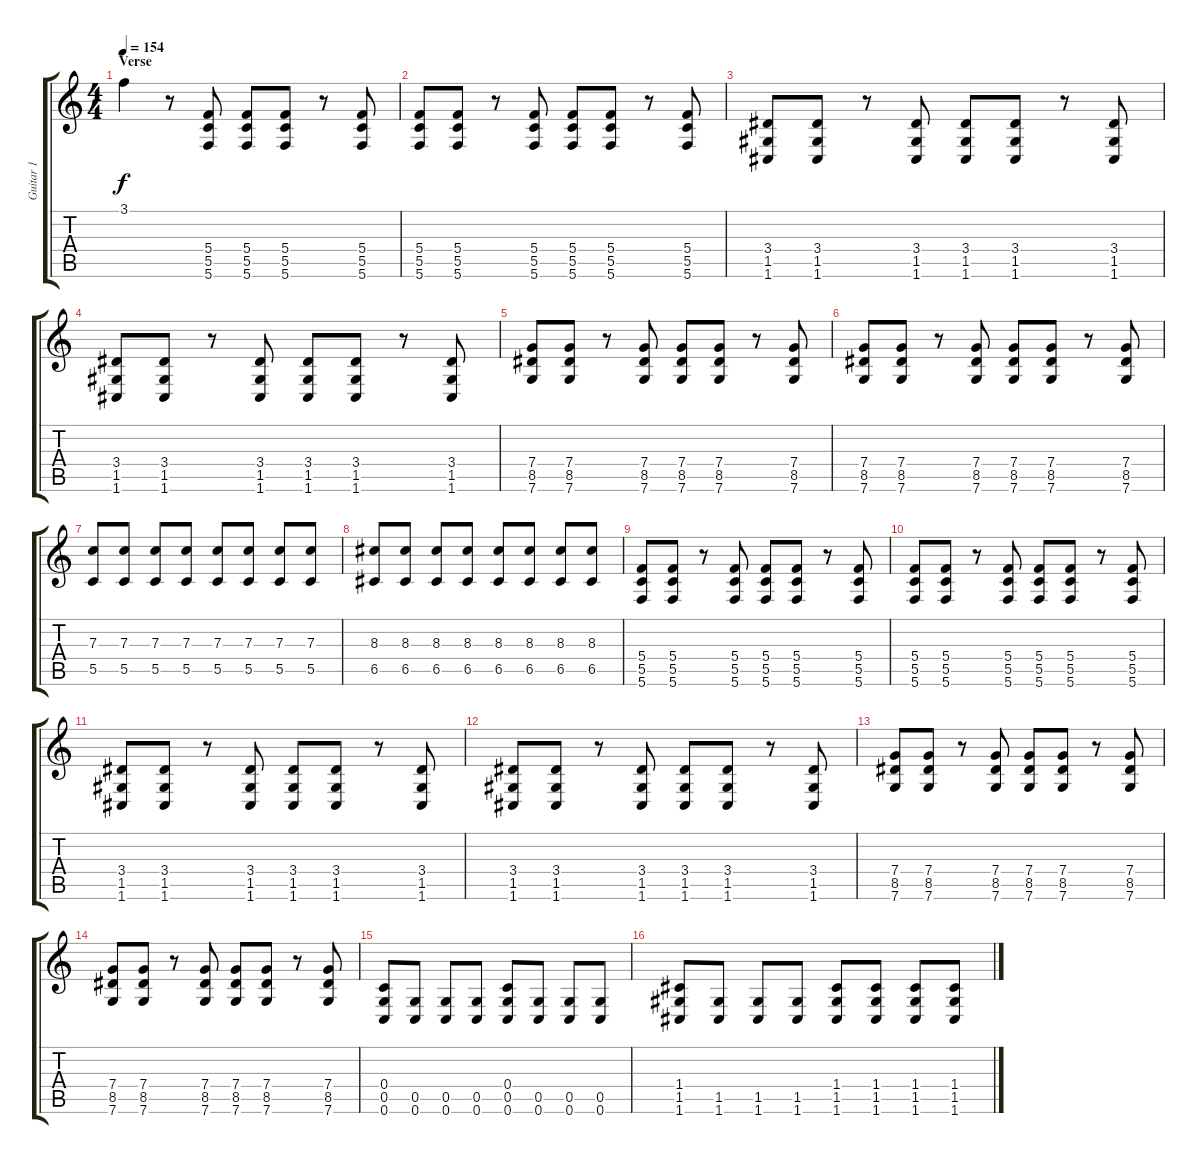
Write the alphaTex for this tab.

\track ("Guitar 1" "Guitar 1") {instrument overdrivenguitar}
\staff {score tabs}
\tuning (D4 A3 F3 C3 G2 C2) {hide}
\ts (4 4)
\section ("" "Verse")
\tempo 154
\clef g2
\ks c
3.1{t}.4{dy f} r.8 (5.4 5.5 5.6).8 (5.4 5.5 5.6).8 (5.4 5.5 5.6).8 r.8 (5.4 5.5 5.6).8 |
(5.4 5.5 5.6).8 (5.4 5.5 5.6).8 r.8 (5.4 5.5 5.6).8 (5.4 5.5 5.6).8 (5.4 5.5 5.6).8 r.8 (5.4 5.5 5.6).8 |
(3.4 1.5 1.6).8 (3.4 1.5 1.6).8 r.8 (3.4 1.5 1.6).8 (3.4 1.5 1.6).8 (3.4 1.5 1.6).8 r.8 (3.4 1.5 1.6).8 |
(3.4 1.5 1.6).8 (3.4 1.5 1.6).8 r.8 (3.4 1.5 1.6).8 (3.4 1.5 1.6).8 (3.4 1.5 1.6).8 r.8 (3.4 1.5 1.6).8 |
(7.4 8.5 7.6).8 (7.4 8.5 7.6).8 r.8 (7.4 8.5 7.6).8 (7.4 8.5 7.6).8 (7.4 8.5 7.6).8 r.8 (7.4 8.5 7.6).8 |
(7.4 8.5 7.6).8 (7.4 8.5 7.6).8 r.8 (7.4 8.5 7.6).8 (7.4 8.5 7.6).8 (7.4 8.5 7.6).8 r.8 (7.4 8.5 7.6).8 |
(7.3 5.5).8 (7.3 5.5).8 (7.3 5.5).8 (7.3 5.5).8 (7.3 5.5).8 (7.3 5.5).8 (7.3 5.5).8 (7.3 5.5).8 |
(8.3 6.5).8 (8.3 6.5).8 (8.3 6.5).8 (8.3 6.5).8 (8.3 6.5).8 (8.3 6.5).8 (8.3 6.5).8 (8.3 6.5).8 |
(5.4 5.5 5.6).8 (5.4 5.5 5.6).8 r.8 (5.4 5.5 5.6).8 (5.4 5.5 5.6).8 (5.4 5.5 5.6).8 r.8 (5.4 5.5 5.6).8 |
(5.4 5.5 5.6).8 (5.4 5.5 5.6).8 r.8 (5.4 5.5 5.6).8 (5.4 5.5 5.6).8 (5.4 5.5 5.6).8 r.8 (5.4 5.5 5.6).8 |
(3.4 1.5 1.6).8 (3.4 1.5 1.6).8 r.8 (3.4 1.5 1.6).8 (3.4 1.5 1.6).8 (3.4 1.5 1.6).8 r.8 (3.4 1.5 1.6).8 |
(3.4 1.5 1.6).8 (3.4 1.5 1.6).8 r.8 (3.4 1.5 1.6).8 (3.4 1.5 1.6).8 (3.4 1.5 1.6).8 r.8 (3.4 1.5 1.6).8 |
(7.4 8.5 7.6).8 (7.4 8.5 7.6).8 r.8 (7.4 8.5 7.6).8 (7.4 8.5 7.6).8 (7.4 8.5 7.6).8 r.8 (7.4 8.5 7.6).8 |
(7.4 8.5 7.6).8 (7.4 8.5 7.6).8 r.8 (7.4 8.5 7.6).8 (7.4 8.5 7.6).8 (7.4 8.5 7.6).8 r.8 (7.4 8.5 7.6).8 |
(0.4 0.5 0.6).8 (0.5 0.6).8 (0.5 0.6).8 (0.5 0.6).8 (0.4 0.5 0.6).8 (0.5 0.6).8 (0.5 0.6).8 (0.5 0.6).8 |
(1.4 1.5 1.6).8 (1.5 1.6).8 (1.5 1.6).8 (1.5 1.6).8 (1.4 1.5 1.6).8 (1.4 1.5 1.6).8 (1.4 1.5 1.6).8 (1.4 1.5 1.6).8
